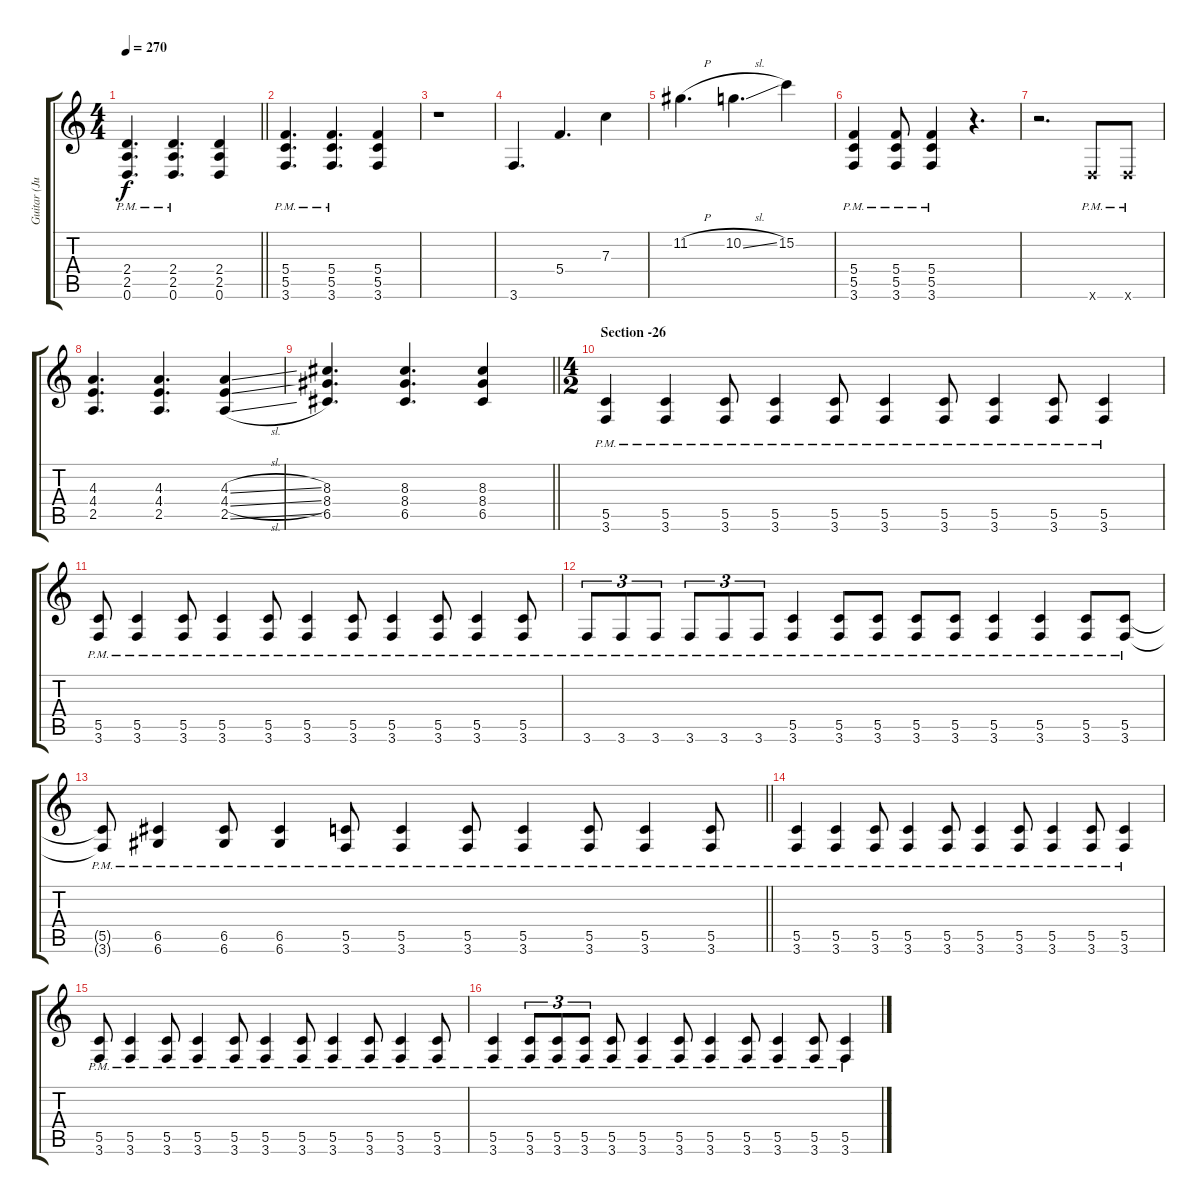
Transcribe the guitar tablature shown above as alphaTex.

\track ("Guitar (Juha)" "Guitar (Ju") {instrument distortionguitar}
\staff {score tabs}
\tuning (D4 A3 F3 C3 G2 D2) {hide}
\ts (4 4)
\tempo 270
\clef g2
\barLineRight lightlight
\ks c
(2.4{pm} 2.5{pm} 0.6{pm}).4{d dy f} (2.4{pm} 2.5{pm} 0.6{pm}).4{d} (2.4 2.5 0.6).4 |
(5.4{pm} 5.5{pm} 3.6{pm}).4{d} (5.4{pm} 5.5{pm} 3.6{pm}).4{d} (5.4 5.5 3.6).4 |
r.1 |
3.6.4{d} 5.4.4{d} 7.3.4 |
11.2{h}.4{d} 10.2{sl}.4{d} 15.2.4 |
(5.4{pm} 5.5{pm} 3.6{pm}).4 (5.4{pm} 5.5{pm} 3.6{pm}).8 (5.4{pm} 5.5{pm} 3.6{pm}).4 r.4{d} |
r.2{d} 0.6{pm x}.8 0.6{pm x}.8 |
(4.3 4.4 2.5).4{d} (4.3 4.4 2.5).4{d} (4.3{sl} 4.4{sl} 2.5{sl}).4 |
\barLineRight lightlight
(8.3 8.4 6.5).4{d} (8.3 8.4 6.5).4{d} (8.3 8.4 6.5).4 |
\ts (4 2)
\section ("" "Section -26")
(5.5{pm} 3.6{pm}).4 (5.5{pm} 3.6{pm}).4 (5.5{pm} 3.6{pm}).8 (5.5{pm} 3.6{pm}).4 (5.5{pm} 3.6{pm}).8 (5.5{pm} 3.6{pm}).4 (5.5{pm} 3.6{pm}).8 (5.5{pm} 3.6{pm}).4 (5.5{pm} 3.6{pm}).8 (5.5{pm} 3.6{pm}).4 |
(5.5{pm} 3.6{pm}).8 (5.5{pm} 3.6{pm}).4 (5.5{pm} 3.6{pm}).8 (5.5{pm} 3.6{pm}).4 (5.5{pm} 3.6{pm}).8 (5.5{pm} 3.6{pm}).4 (5.5{pm} 3.6{pm}).8 (5.5{pm} 3.6{pm}).4 (5.5{pm} 3.6{pm}).8 (5.5{pm} 3.6{pm}).4 (5.5{pm} 3.6{pm}).8 |
3.6{pm}.8{tu (3 2)} 3.6{pm}.8{tu (3 2)} 3.6{pm}.8{tu (3 2)} 3.6{pm}.8{tu (3 2)} 3.6{pm}.8{tu (3 2)} 3.6{pm}.8{tu (3 2)} (5.5{pm} 3.6{pm}).4 (5.5{pm} 3.6{pm}).8 (5.5{pm} 3.6{pm}).8 (5.5{pm} 3.6{pm}).8 (5.5{pm} 3.6{pm}).8 (5.5{pm} 3.6{pm}).4 (5.5{pm} 3.6{pm}).4 (5.5{pm} 3.6{pm}).8 (5.5{pm} 3.6{pm}).8 |
\barLineRight lightlight
(5.5{pm t} 3.6{pm t}).8 (6.5{pm} 6.6{pm}).4 (6.5{pm} 6.6{pm}).8 (6.5{pm} 6.6{pm}).4 (5.5{pm} 3.6{pm}).8 (5.5{pm} 3.6{pm}).4 (5.5{pm} 3.6{pm}).8 (5.5{pm} 3.6{pm}).4 (5.5{pm} 3.6{pm}).8 (5.5{pm} 3.6{pm}).4 (5.5{pm} 3.6{pm}).8 |
(5.5{pm} 3.6{pm}).4 (5.5{pm} 3.6{pm}).4 (5.5{pm} 3.6{pm}).8 (5.5{pm} 3.6{pm}).4 (5.5{pm} 3.6{pm}).8 (5.5{pm} 3.6{pm}).4 (5.5{pm} 3.6{pm}).8 (5.5{pm} 3.6{pm}).4 (5.5{pm} 3.6{pm}).8 (5.5{pm} 3.6{pm}).4 |
(5.5{pm} 3.6{pm}).8 (5.5{pm} 3.6{pm}).4 (5.5{pm} 3.6{pm}).8 (5.5{pm} 3.6{pm}).4 (5.5{pm} 3.6{pm}).8 (5.5{pm} 3.6{pm}).4 (5.5{pm} 3.6{pm}).8 (5.5{pm} 3.6{pm}).4 (5.5{pm} 3.6{pm}).8 (5.5{pm} 3.6{pm}).4 (5.5{pm} 3.6{pm}).8 |
(5.5{pm} 3.6{pm}).4 (5.5{pm} 3.6{pm}).8{tu (3 2)} (5.5{pm} 3.6{pm}).8{tu (3 2)} (5.5{pm} 3.6{pm}).8{tu (3 2)} (5.5{pm} 3.6{pm}).8 (5.5{pm} 3.6{pm}).4 (5.5{pm} 3.6{pm}).8 (5.5{pm} 3.6{pm}).4 (5.5{pm} 3.6{pm}).8 (5.5{pm} 3.6{pm}).4 (5.5{pm} 3.6{pm}).8 (5.5{pm} 3.6{pm}).4
